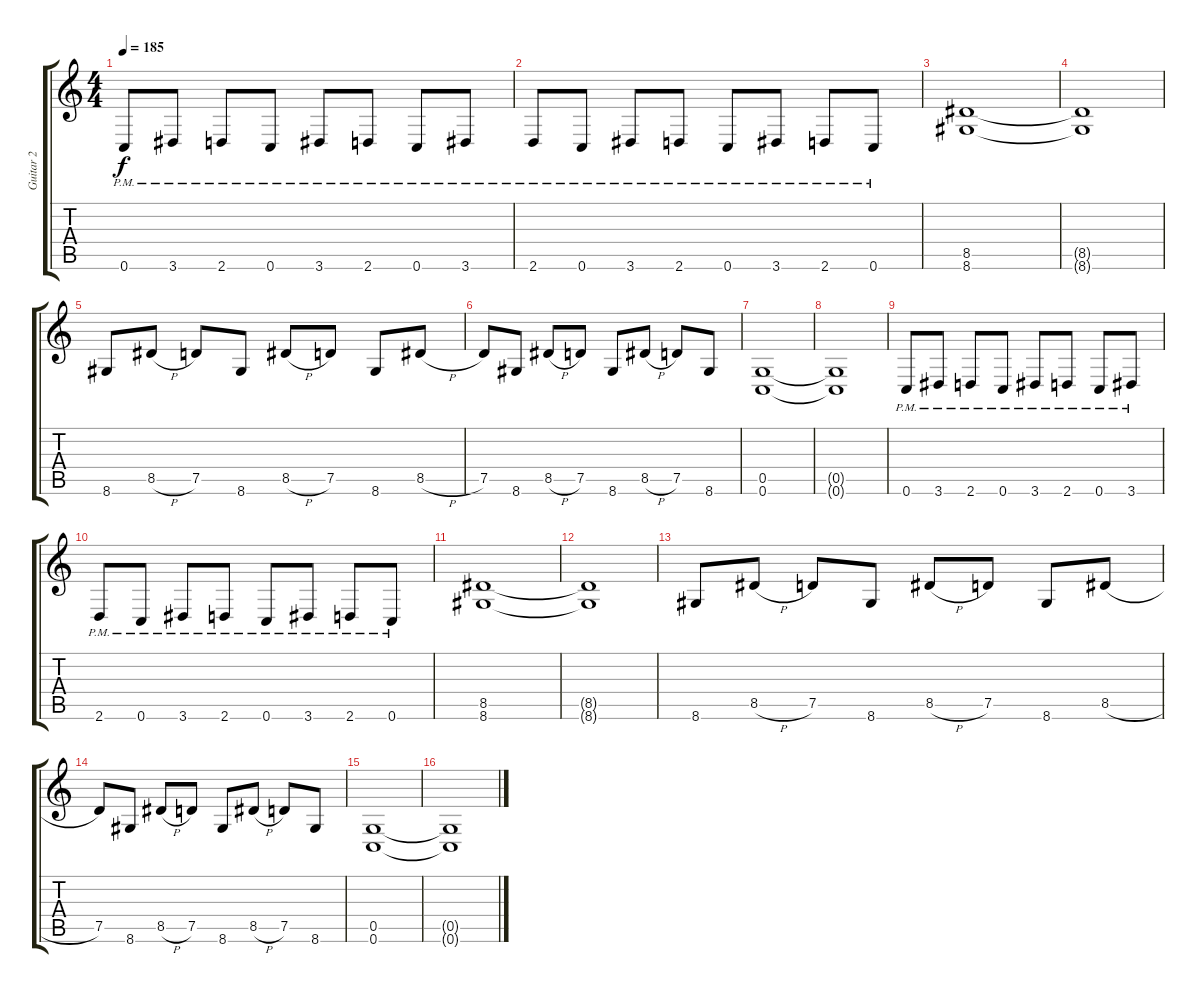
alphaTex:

\track ("Guitar 2" "Guitar 2") {instrument overdrivenguitar}
\staff {score tabs}
\tuning (D4 A3 F3 C3 G2 C2) {hide}
\ts (4 4)
\tempo 185
\clef g2
\ks c
0.6{pm}.8{dy f} 3.6{pm}.8 2.6{pm}.8 0.6{pm}.8 3.6{pm}.8 2.6{pm}.8 0.6{pm}.8 3.6{pm}.8 |
2.6{pm}.8 0.6{pm}.8 3.6{pm}.8 2.6{pm}.8 0.6{pm}.8 3.6{pm}.8 2.6{pm}.8 0.6{pm}.8 |
(8.5 8.6).1 |
(8.5{t} 8.6{t}).1 |
8.6.8 8.5{h}.8 7.5.8 8.6.8 8.5{h}.8 7.5.8 8.6.8 8.5{h}.8 |
7.5.8 8.6.8 8.5{h}.8 7.5.8 8.6.8 8.5{h}.8 7.5.8 8.6.8 |
(0.5 0.6).1 |
(0.5{t} 0.6{t}).1 |
0.6{pm}.8 3.6{pm}.8 2.6{pm}.8 0.6{pm}.8 3.6{pm}.8 2.6{pm}.8 0.6{pm}.8 3.6{pm}.8 |
2.6{pm}.8 0.6{pm}.8 3.6{pm}.8 2.6{pm}.8 0.6{pm}.8 3.6{pm}.8 2.6{pm}.8 0.6{pm}.8 |
(8.5 8.6).1 |
(8.5{t} 8.6{t}).1 |
8.6.8 8.5{h}.8 7.5.8 8.6.8 8.5{h}.8 7.5.8 8.6.8 8.5{h}.8 |
7.5.8 8.6.8 8.5{h}.8 7.5.8 8.6.8 8.5{h}.8 7.5.8 8.6.8 |
(0.5 0.6).1 |
(0.5{t} 0.6{t}).1
